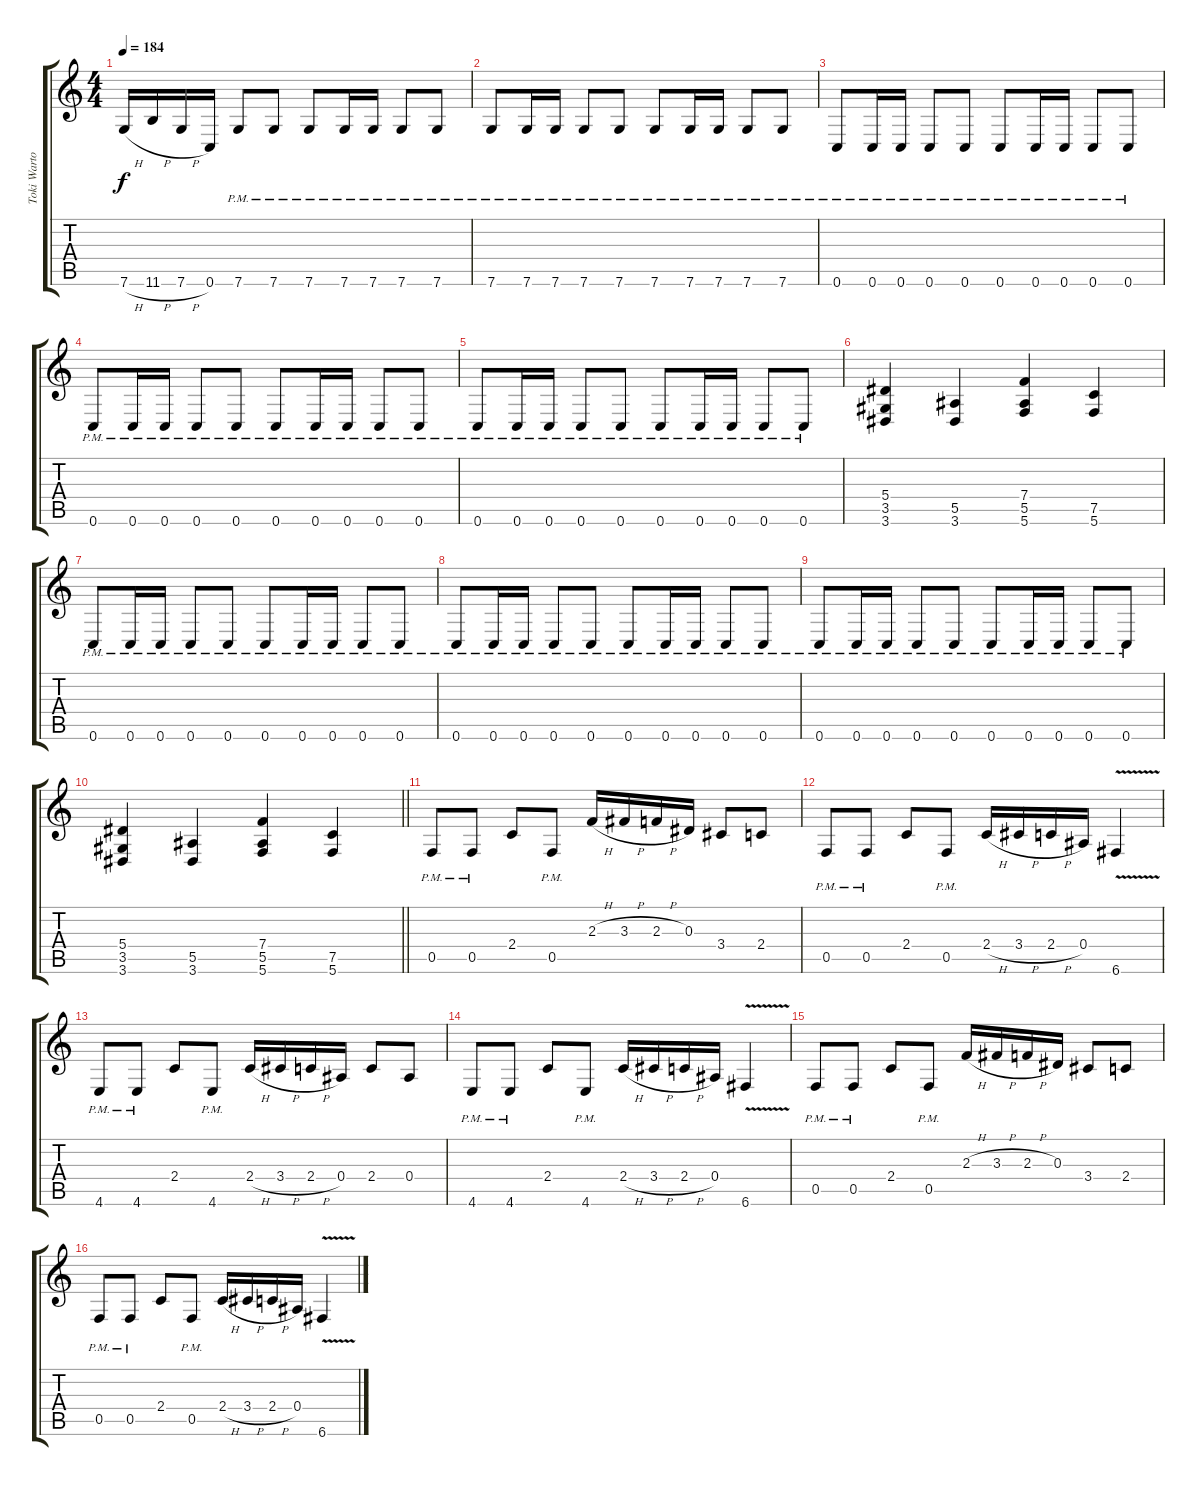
\track ("Toki Wartooth (Rythm)" "Toki Warto") {instrument distortionguitar}
\staff {score tabs}
\tuning (C4 G3 Eb3 Bb2 F2 C2) {hide}
\ts (4 4)
\tempo 184
\clef g2
\ks aminor
7.6{h}.16{dy f} 11.6{h}.16 7.6{h}.16 0.6.16 7.6{pm}.8 7.6{pm}.8 7.6{pm}.8 7.6{pm}.16 7.6{pm}.16 7.6{pm}.8 7.6{pm}.8 |
7.6{pm}.8 7.6{pm}.16 7.6{pm}.16 7.6{pm}.8 7.6{pm}.8 7.6{pm}.8 7.6{pm}.16 7.6{pm}.16 7.6{pm}.8 7.6{pm}.8 |
0.6{pm}.8 0.6{pm}.16 0.6{pm}.16 0.6{pm}.8 0.6{pm}.8 0.6{pm}.8 0.6{pm}.16 0.6{pm}.16 0.6{pm}.8 0.6{pm}.8 |
0.6{pm}.8 0.6{pm}.16 0.6{pm}.16 0.6{pm}.8 0.6{pm}.8 0.6{pm}.8 0.6{pm}.16 0.6{pm}.16 0.6{pm}.8 0.6{pm}.8 |
0.6{pm}.8 0.6{pm}.16 0.6{pm}.16 0.6{pm}.8 0.6{pm}.8 0.6{pm}.8 0.6{pm}.16 0.6{pm}.16 0.6{pm}.8 0.6{pm}.8 |
(5.4 3.5 3.6).4 (5.5 3.6).4 (7.4 5.5 5.6).4 (7.5 5.6).4 |
0.6{pm}.8 0.6{pm}.16 0.6{pm}.16 0.6{pm}.8 0.6{pm}.8 0.6{pm}.8 0.6{pm}.16 0.6{pm}.16 0.6{pm}.8 0.6{pm}.8 |
0.6{pm}.8 0.6{pm}.16 0.6{pm}.16 0.6{pm}.8 0.6{pm}.8 0.6{pm}.8 0.6{pm}.16 0.6{pm}.16 0.6{pm}.8 0.6{pm}.8 |
0.6{pm}.8 0.6{pm}.16 0.6{pm}.16 0.6{pm}.8 0.6{pm}.8 0.6{pm}.8 0.6{pm}.16 0.6{pm}.16 0.6{pm}.8 0.6{pm}.8 |
\barLineRight lightlight
(5.4 3.5 3.6).4 (5.5 3.6).4 (7.4 5.5 5.6).4 (7.5 5.6).4 |
0.5{pm}.8 0.5{pm}.8 2.4.8 0.5{pm}.8 2.3{h}.16 3.3{h}.16 2.3{h}.16 0.3.16 3.4.8 2.4.8 |
0.5{pm}.8 0.5{pm}.8 2.4.8 0.5{pm}.8 2.4{h}.16 3.4{h}.16 2.4{h}.16 0.4.16 6.6{v}.4 |
4.6{pm}.8 4.6{pm}.8 2.4.8 4.6{pm}.8 2.4{h}.16 3.4{h}.16 2.4{h}.16 0.4.16 2.4.8 0.4.8 |
4.6{pm}.8 4.6{pm}.8 2.4.8 4.6{pm}.8 2.4{h}.16 3.4{h}.16 2.4{h}.16 0.4.16 6.6{v}.4 |
0.5{pm}.8 0.5{pm}.8 2.4.8 0.5{pm}.8 2.3{h}.16 3.3{h}.16 2.3{h}.16 0.3.16 3.4.8 2.4.8 |
0.5{pm}.8 0.5{pm}.8 2.4.8 0.5{pm}.8 2.4{h}.16 3.4{h}.16 2.4{h}.16 0.4.16 6.6{v}.4
